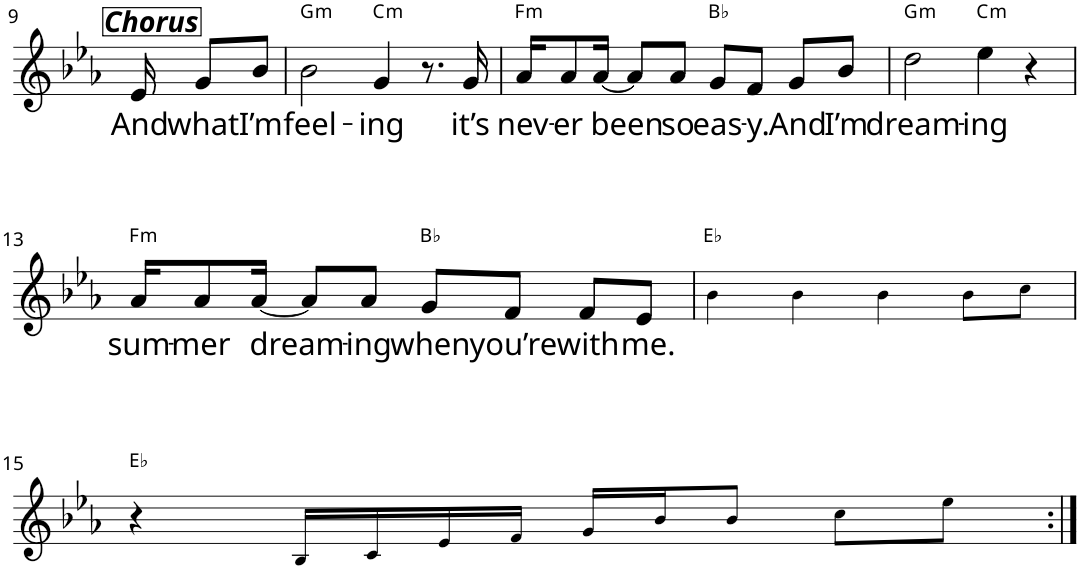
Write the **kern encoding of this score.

**kern	**text	**harte
*part1	*part1	*part1
*staff1	*staff1	*
*I"Piano	*	*
*I'Pno	*	*
!!LO:PB:g=z
*clefG2	*	*
*k[b-e-a-]	*	*
*M4/4	*	*
=9	=9	=9
!LO:TX:a:Bi:t=Chorus	!	!
!	!LO:LY:b	!
16e-/	And	.
!	!LO:LY:b	!
8g/L	what	.
!	!LO:LY:b	!
8b-/J	I’m	.
=10	=10	=10
!	!LO:LY:b	!LO:H:kt=m
2b-\	feel-	G:min
!	!LO:LY:b	!LO:H:kt=m
4g/	-ing	C:min
8.r	.	.
!	!LO:LY:b	!
16g/	it’s	.
=11	=11	=11
!	!LO:LY:b	!LO:H:kt=m
16a-/KL	nev-	F:min
!	!LO:LY:b	!
8a-/	-er	.
!	!LO:LY:b	!
[16a-/Jk	been	.
8a-/L]	.	.
!	!LO:LY:b	!
8a-/J	so	.
!	!LO:LY:b	!
8g/L	eas-	Bb:maj
!	!LO:LY:b	!
8f/J	-y.	.
!	!LO:LY:b	!
8g/L	And	.
!	!LO:LY:b	!
8b-/J	I’m	.
=12	=12	=12
!	!LO:LY:b	!LO:H:kt=m
2dd\	dream-	G:min
!	!LO:LY:b	!LO:H:kt=m
4ee-\	-ing	C:min
4r	.	.
!!LO:LB:g=z
=13	=13	=13
!	!LO:LY:b	!LO:H:kt=m
16a-/KL	sum-	F:min
!	!LO:LY:b	!
8a-/	-mer	.
!	!LO:LY:b	!
[16a-/Jk	dream-	.
8a-/L]	.	.
!	!LO:LY:b	!
8a-/J	-ing	.
!	!LO:LY:b	!
8g/L	when	Bb:maj
!	!LO:LY:b	!
8f/J	you’re	.
!	!LO:LY:b	!
8f/L	with	.
!	!LO:LY:b	!
8e-/J	me.	.
=14	=14	=14
4b-!\	.	Eb:maj
4b-!\	.	.
4b-!\	.	.
8b-!\L	.	.
8cc!\J	.	.
!!LO:LB:g=z
=15	=15	=15
4r	.	Eb:maj
16B-!/LL	.	.
16c!/	.	.
16e-!/	.	.
16f!/JJ	.	.
16g!/LL	.	.
16b-!/J	.	.
8b-!/J	.	.
8cc!\L	.	.
8ee-!\J	.	.
=:|!	=:|!	=:|!
*-	*-	*-
